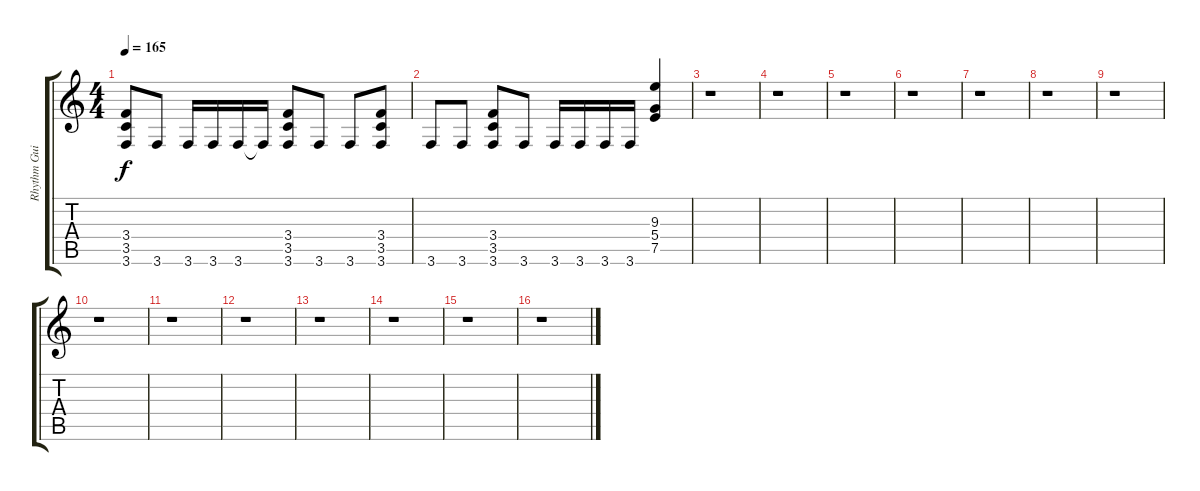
\track ("Rhythm Guitar" "Rhythm Gui") {instrument distortionguitar}
\staff {score tabs}
\tuning (E4 B3 G3 D3 A2 D2) {hide}
\ts (4 4)
\tempo 165
\clef g2
\ks c
(3.4 3.5 3.6).8{dy f} 3.6.8 3.6.16 3.6.16 3.6.16 3.6{t}.16 (3.4 3.5 3.6).8 3.6.8 3.6.8 (3.4 3.5 3.6).8 |
3.6.8 3.6.8 (3.4 3.5 3.6).8 3.6.8 3.6.16 3.6.16 3.6.16 3.6.16 (9.3 5.4 7.5).4 |
r.1 |
r.1 |
r.1 |
r.1 |
r.1 |
r.1 |
r.1 |
r.1 |
r.1 |
r.1 |
r.1 |
r.1 |
r.1 |
r.1
